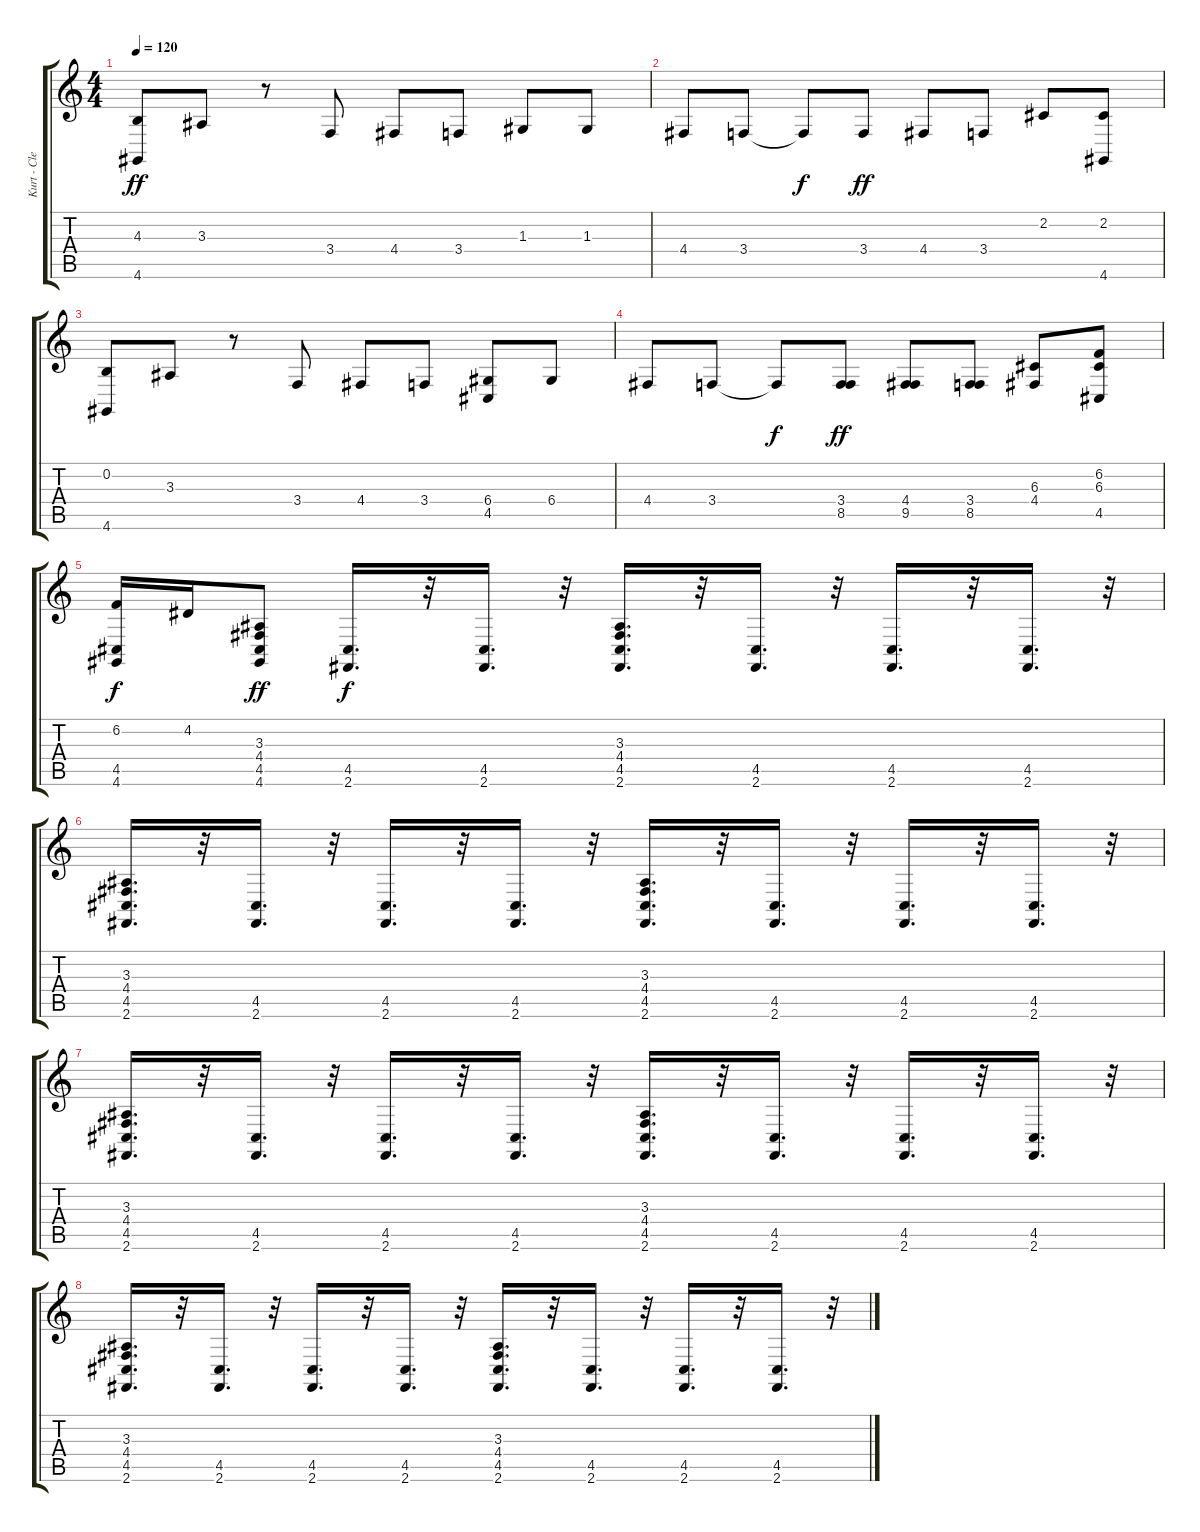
\track ("Kurt - Clean" "Kurt - Cle") {instrument harpsichord}
\staff {score tabs}
\tuning (E4 B3 G3 D3 A2 E2) {hide}
\ts (4 4)
\tempo 120
\clef g2
\ks c
(4.3 4.6).8{dy ff} 3.3.8 r.8 3.4.8 4.4.8 3.4.8 1.3.8 1.3.8 |
4.4.8 3.4.8 3.4{t}.8{dy f} 3.4.8{dy ff} 4.4.8 3.4.8 2.2.8 (2.2 4.6).8 |
(0.2 4.6).8 3.3.8 r.8 3.4.8 4.4.8 3.4.8 (6.4 4.5).8 6.4.8 |
4.4.8 3.4.8 3.4{t}.8{dy f} (3.4 8.5).8{dy ff} (4.4 9.5).8 (3.4 8.5).8 (6.3 4.4).8 (6.2 6.3 4.5).8 |
(6.2 4.5 4.6).16{dy f} 4.2.16 (3.3 4.4 4.5 4.6).8{dy ff} (4.5 2.6).16{d dy f} r.32 (4.5 2.6).16{d} r.32 (3.3 4.4 4.5 2.6).16{d} r.32 (4.5 2.6).16{d} r.32 (4.5 2.6).16{d} r.32 (4.5 2.6).16{d} r.32 |
(3.3 4.4 4.5 2.6).16{d} r.32 (4.5 2.6).16{d} r.32 (4.5 2.6).16{d} r.32 (4.5 2.6).16{d} r.32 (3.3 4.4 4.5 2.6).16{d} r.32 (4.5 2.6).16{d} r.32 (4.5 2.6).16{d} r.32 (4.5 2.6).16{d} r.32 |
(3.3 4.4 4.5 2.6).16{d} r.32 (4.5 2.6).16{d} r.32 (4.5 2.6).16{d} r.32 (4.5 2.6).16{d} r.32 (3.3 4.4 4.5 2.6).16{d} r.32 (4.5 2.6).16{d} r.32 (4.5 2.6).16{d} r.32 (4.5 2.6).16{d} r.32 |
(3.3 4.4 4.5 2.6).16{d} r.32 (4.5 2.6).16{d} r.32 (4.5 2.6).16{d} r.32 (4.5 2.6).16{d} r.32 (3.3 4.4 4.5 2.6).16{d} r.32 (4.5 2.6).16{d} r.32 (4.5 2.6).16{d} r.32 (4.5 2.6).16{d} r.32
